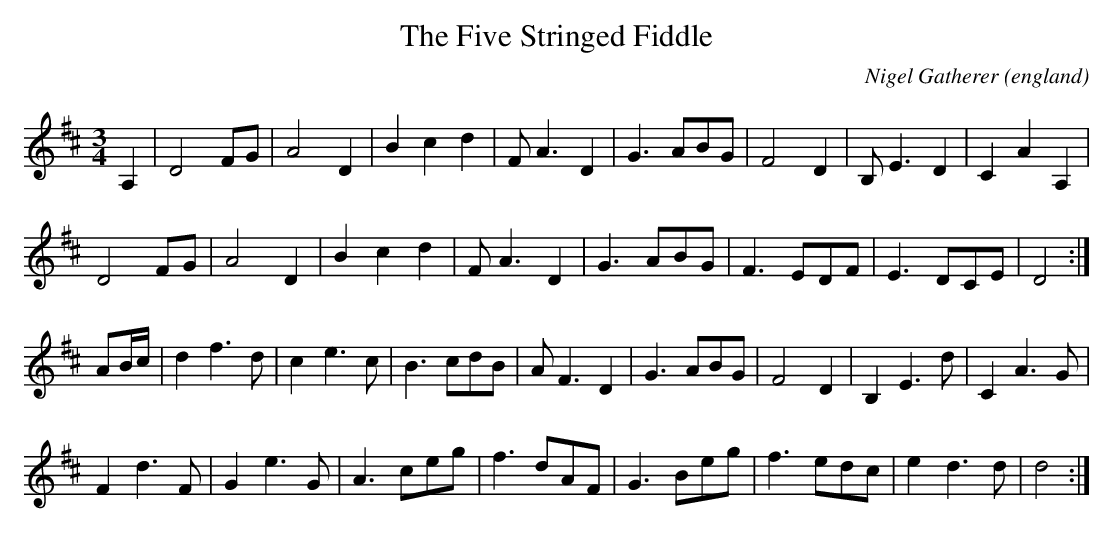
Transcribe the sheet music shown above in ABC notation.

X:1
T:The Five Stringed Fiddle
O:england
C:Nigel Gatherer
L:1/8
M:3/4
K:D
A,2|D4 FG|A4 D2|B2 c2 d2|F A3 D2|G3 ABG|F4 D2|B, E3 D2|C2 A2 A,2|
D4 FG|A4 D2|B2 c2 d2|F A3 D2|G3 ABG|F3 EDF|E3 DCE|D4:|]
AB/c/|d2 f3 d|c2 e3 c|B3 cdB|A F3 D2|G3 ABG|F4 D2|B,2 E3 d|C2 A3 G|
F2 d3 F|G2 e3 G|A3 ceg|f3 dAF|G3 Beg|f3 edc|e2 d3 d|d4:|]
